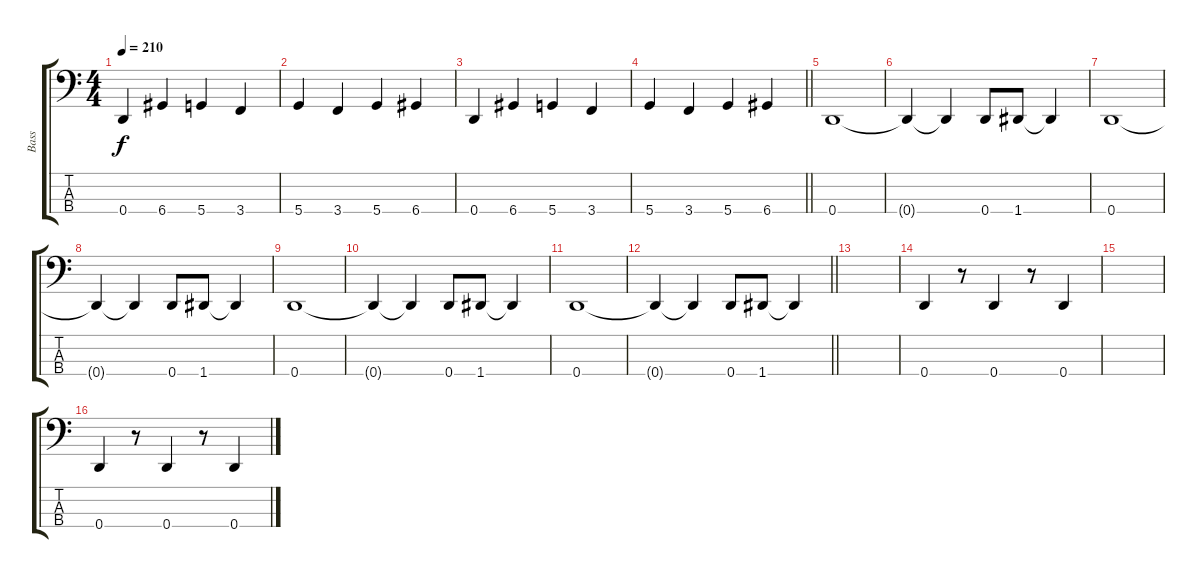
\track ("Bass" "Bass") {instrument electricbassfinger}
\staff {score tabs}
\tuning (F2 C2 G1 D1) {hide}
\ts (4 4)
\tempo 210
\clef f4
\ks c
0.4.4{dy f} 6.4.4 5.4.4 3.4.4 |
5.4.4 3.4.4 5.4.4 6.4.4 |
0.4.4 6.4.4 5.4.4 3.4.4 |
\barLineRight lightlight
5.4.4 3.4.4 5.4.4 6.4.4 |
0.4.1 |
0.4{t}.4 0.4{t}.4 0.4.8 1.4.8 1.4{t}.4 |
0.4.1 |
0.4{t}.4 0.4{t}.4 0.4.8 1.4.8 1.4{t}.4 |
0.4.1 |
0.4{t}.4 0.4{t}.4 0.4.8 1.4.8 1.4{t}.4 |
0.4.1 |
\barLineRight lightlight
0.4{t}.4 0.4{t}.4 0.4.8 1.4.8 1.4{t}.4 |
|
0.4.4 r.8 0.4.4 r.8 0.4.4 |
|
0.4.4 r.8 0.4.4 r.8 0.4.4
